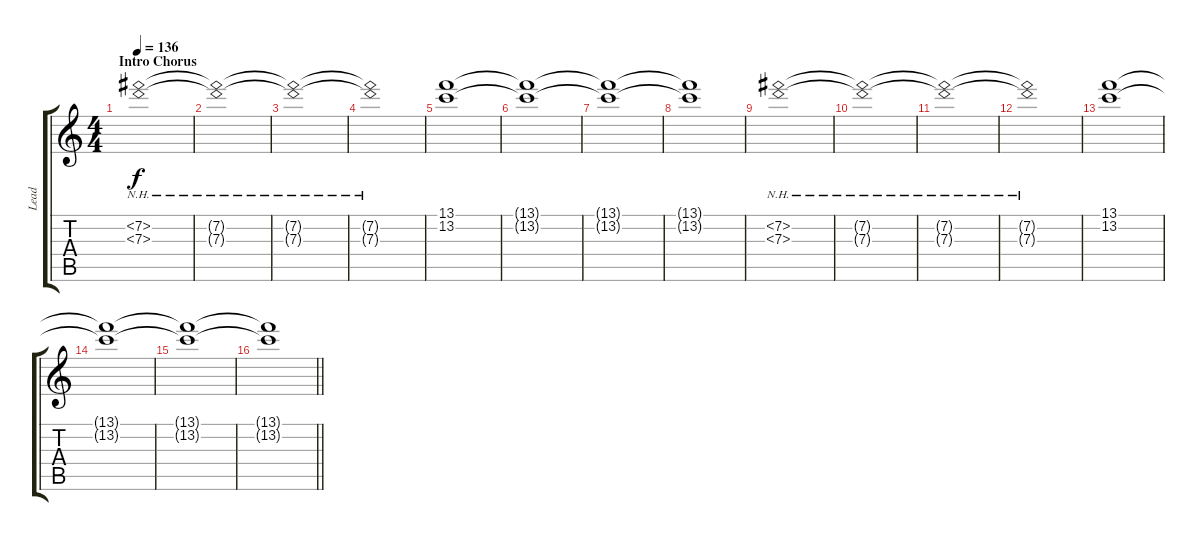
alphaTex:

\track ("Lead" "Lead") {instrument distortionguitar}
\staff {score tabs}
\tuning (E4 B3 G3 D3 A2 E2) {hide}
\ts (4 4)
\section ("" "Intro Chorus")
\tempo 136
\clef g2
\ks c
(7.2{nh} 7.3{nh}).1{dy f instrument distortionguitar} |
(7.2{nh t} 7.3{nh t}).1 |
(7.2{nh t} 7.3{nh t}).1 |
(7.2{nh t} 7.3{nh t}).1 |
(13.1 13.2).1 |
(13.1{t} 13.2{t}).1 |
(13.1{t} 13.2{t}).1 |
(13.1{t} 13.2{t}).1 |
(7.2{nh} 7.3{nh}).1 |
(7.2{nh t} 7.3{nh t}).1 |
(7.2{nh t} 7.3{nh t}).1 |
(7.2{nh t} 7.3{nh t}).1 |
(13.1 13.2).1 |
(13.1{t} 13.2{t}).1 |
(13.1{t} 13.2{t}).1 |
\barLineRight lightlight
(13.1{t} 13.2{t}).1
